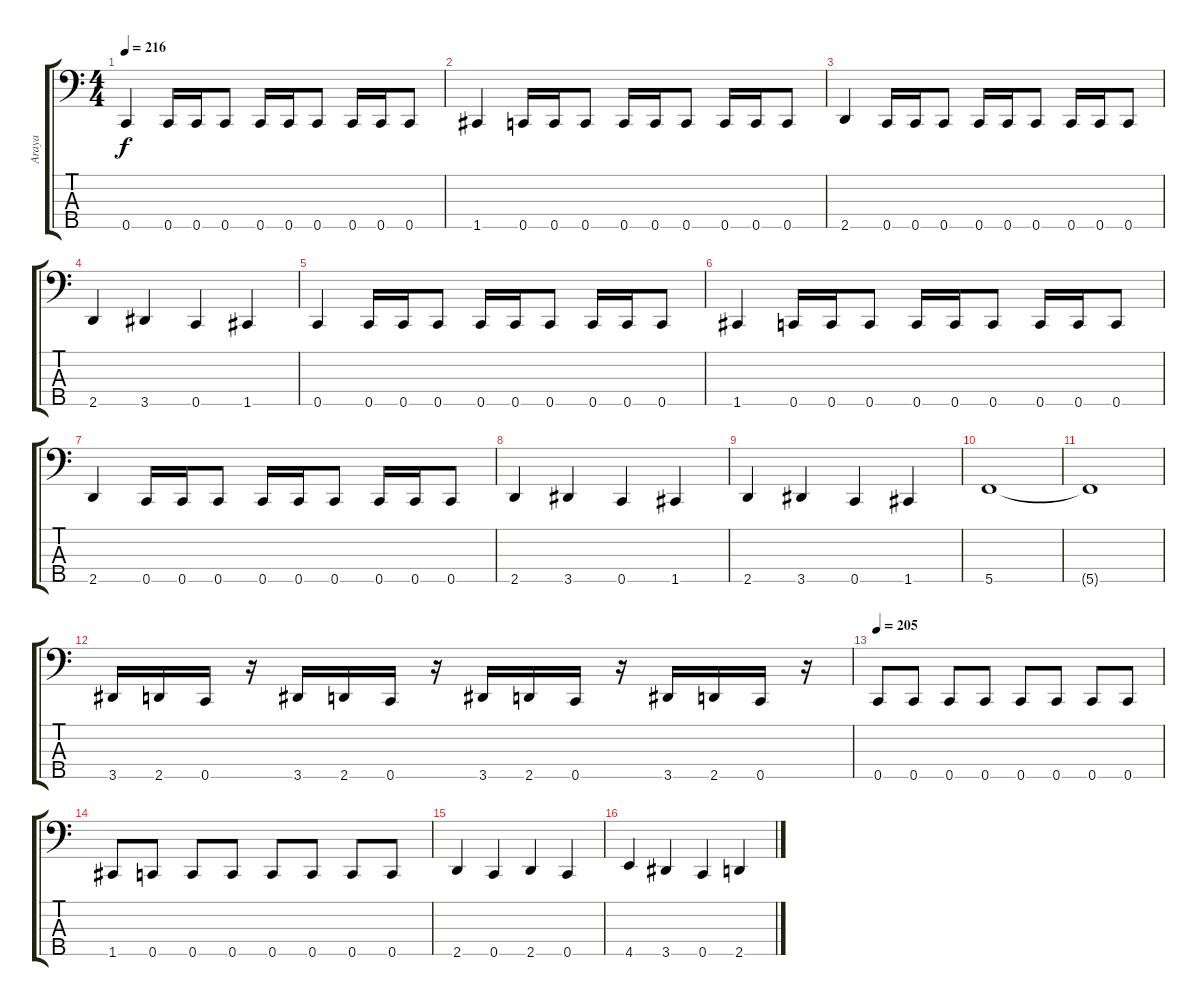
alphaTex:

\track ("Araya" "Araya") {instrument electricbasspick}
\staff {score tabs}
\tuning (G2 Eb2 Bb1 F1 C1) {hide}
\ts (4 4)
\tempo 216
\clef f4
\ks c
0.5.4{dy f} 0.5.16 0.5.16 0.5.8 0.5.16 0.5.16 0.5.8 0.5.16 0.5.16 0.5.8 |
1.5.4 0.5.16 0.5.16 0.5.8 0.5.16 0.5.16 0.5.8 0.5.16 0.5.16 0.5.8 |
2.5.4 0.5.16 0.5.16 0.5.8 0.5.16 0.5.16 0.5.8 0.5.16 0.5.16 0.5.8 |
2.5.4 3.5.4 0.5.4 1.5.4 |
0.5.4 0.5.16 0.5.16 0.5.8 0.5.16 0.5.16 0.5.8 0.5.16 0.5.16 0.5.8 |
1.5.4 0.5.16 0.5.16 0.5.8 0.5.16 0.5.16 0.5.8 0.5.16 0.5.16 0.5.8 |
2.5.4 0.5.16 0.5.16 0.5.8 0.5.16 0.5.16 0.5.8 0.5.16 0.5.16 0.5.8 |
2.5.4 3.5.4 0.5.4 1.5.4 |
2.5.4 3.5.4 0.5.4 1.5.4 |
5.5.1 |
5.5{t}.1 |
3.5.16 2.5.16 0.5.16 r.16 3.5.16 2.5.16 0.5.16 r.16 3.5.16 2.5.16 0.5.16 r.16 3.5.16 2.5.16 0.5.16 r.16 |
\tempo 205
0.5.8 0.5.8 0.5.8 0.5.8 0.5.8 0.5.8 0.5.8 0.5.8 |
1.5.8 0.5.8 0.5.8 0.5.8 0.5.8 0.5.8 0.5.8 0.5.8 |
2.5.4 0.5.4 2.5.4 0.5.4 |
4.5.4 3.5.4 0.5.4 2.5.4
